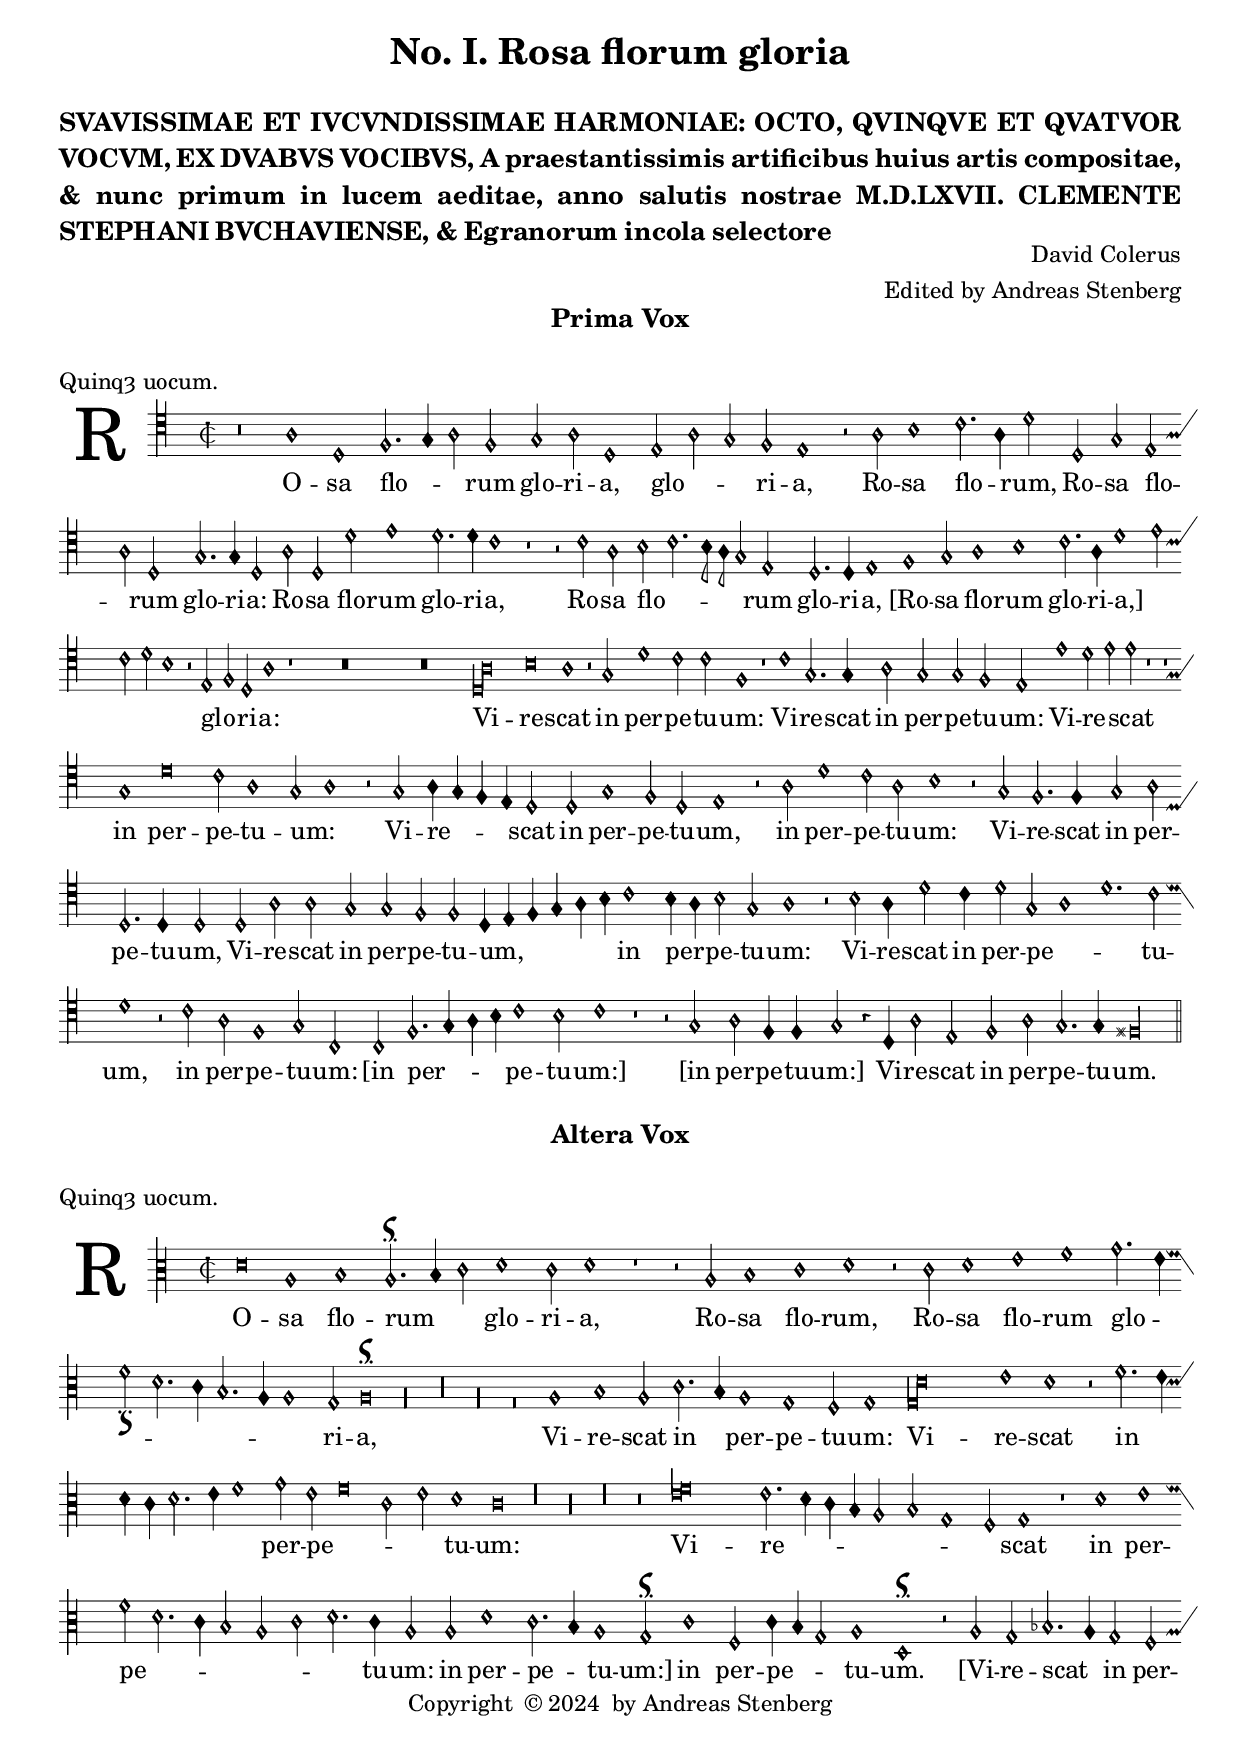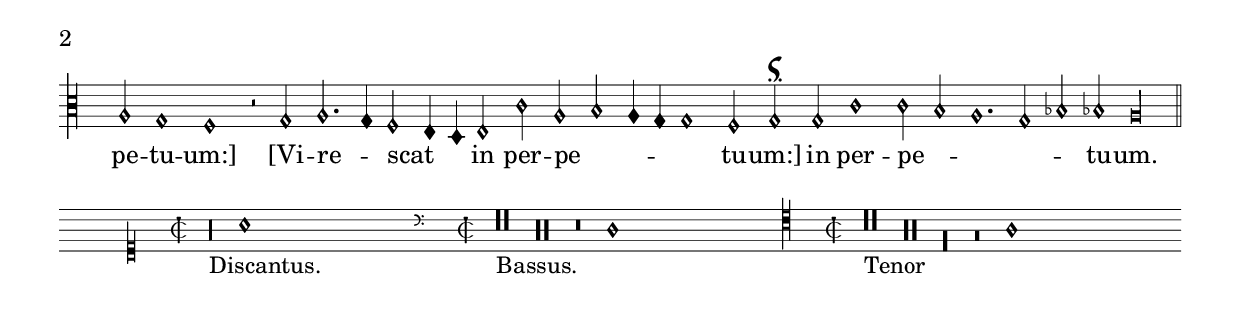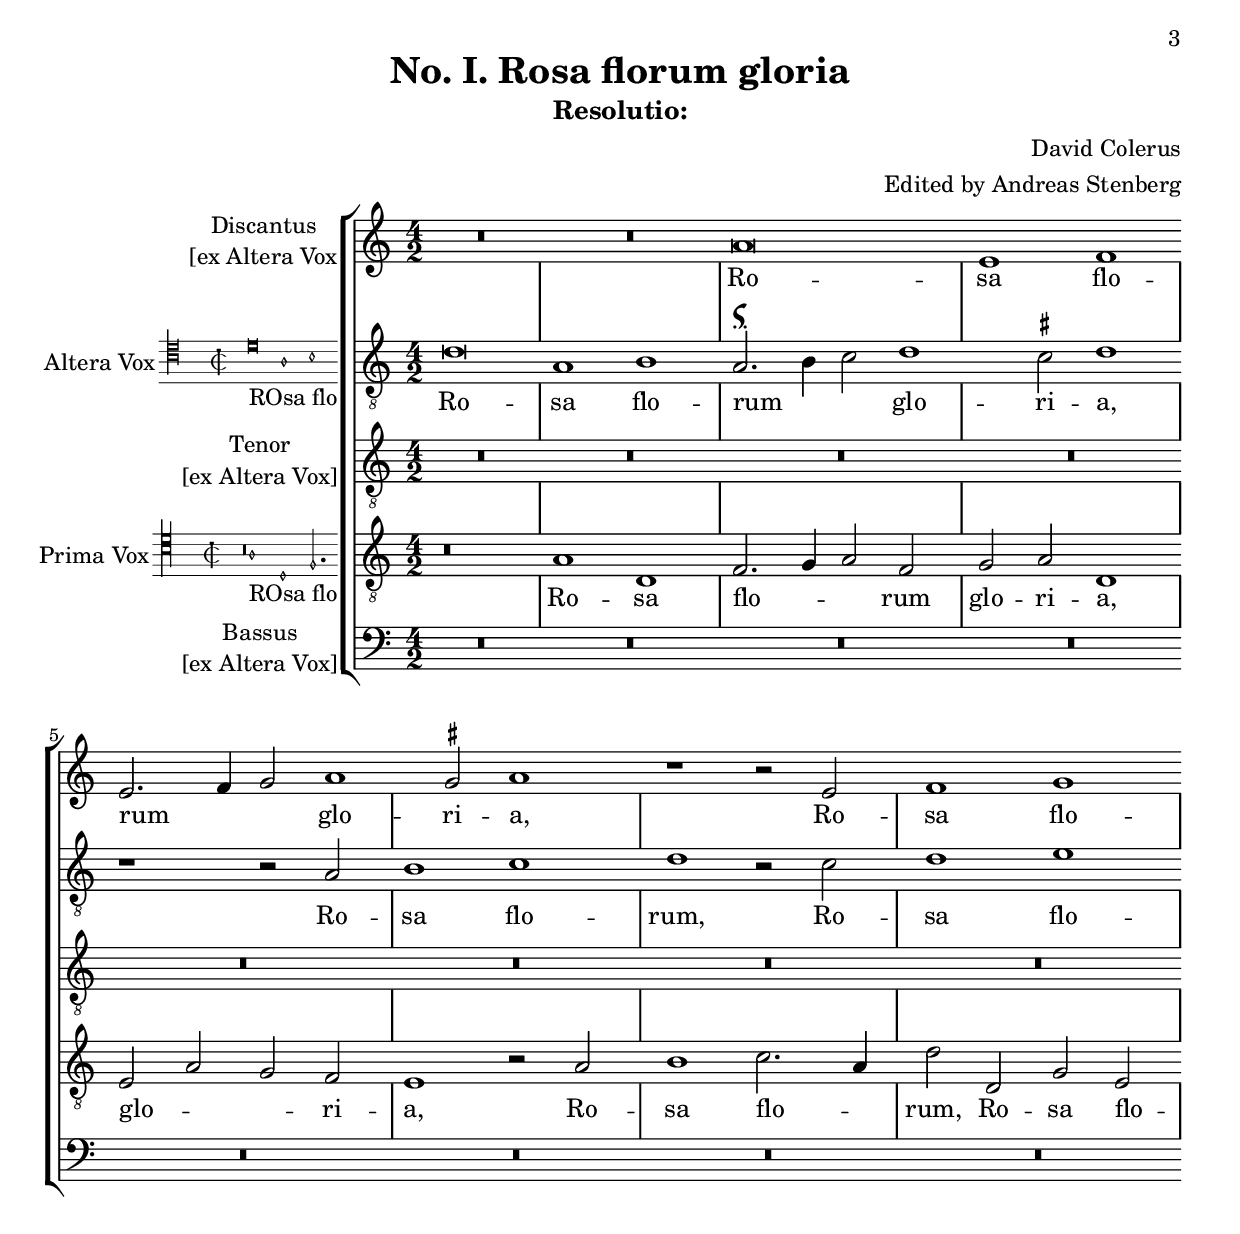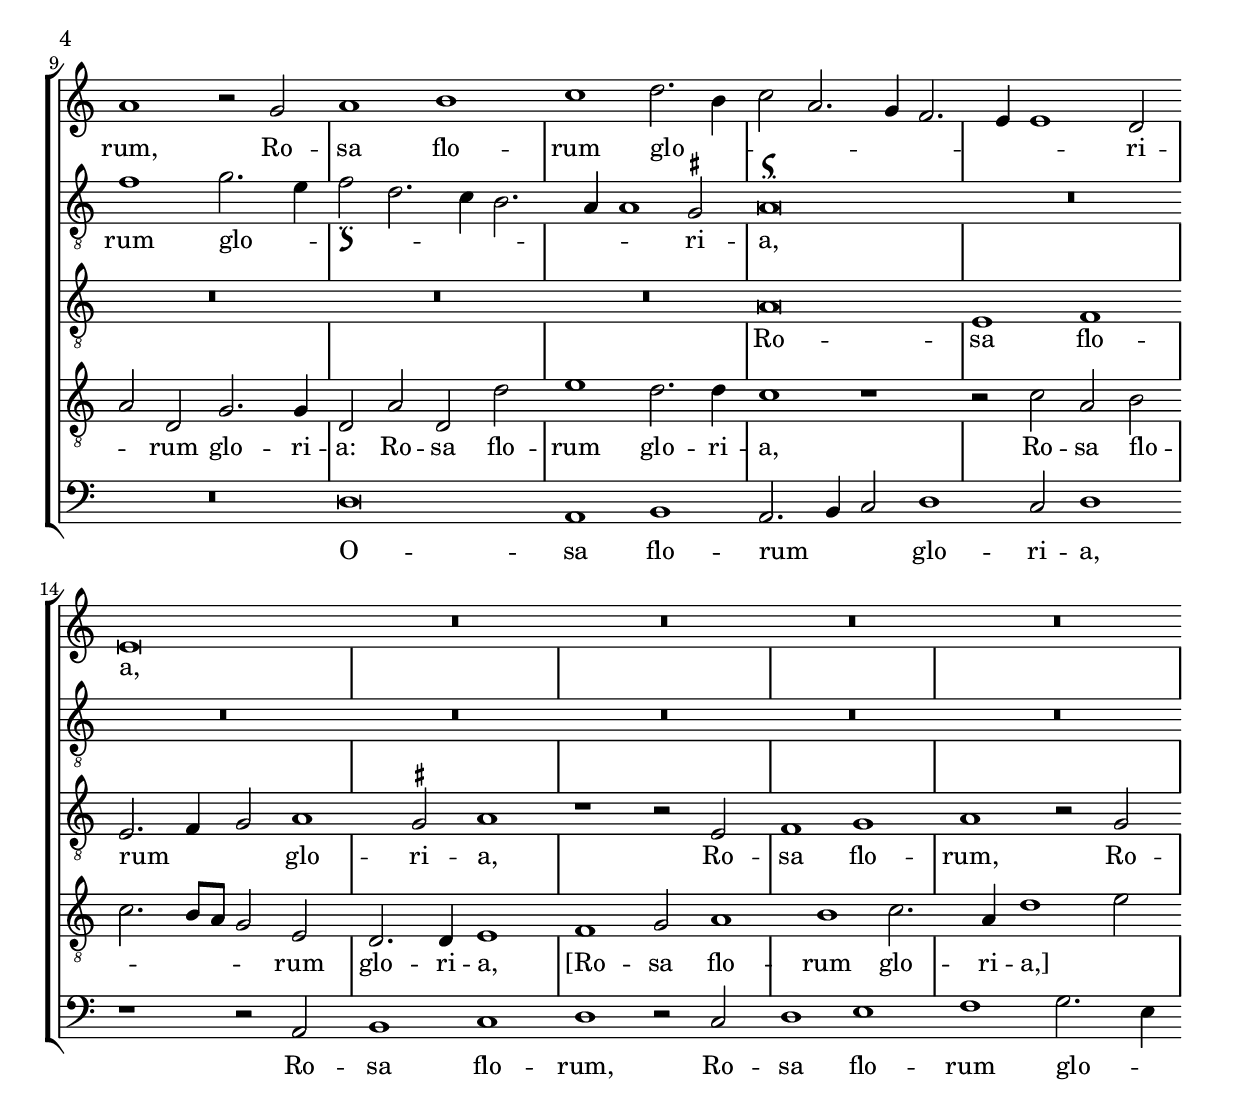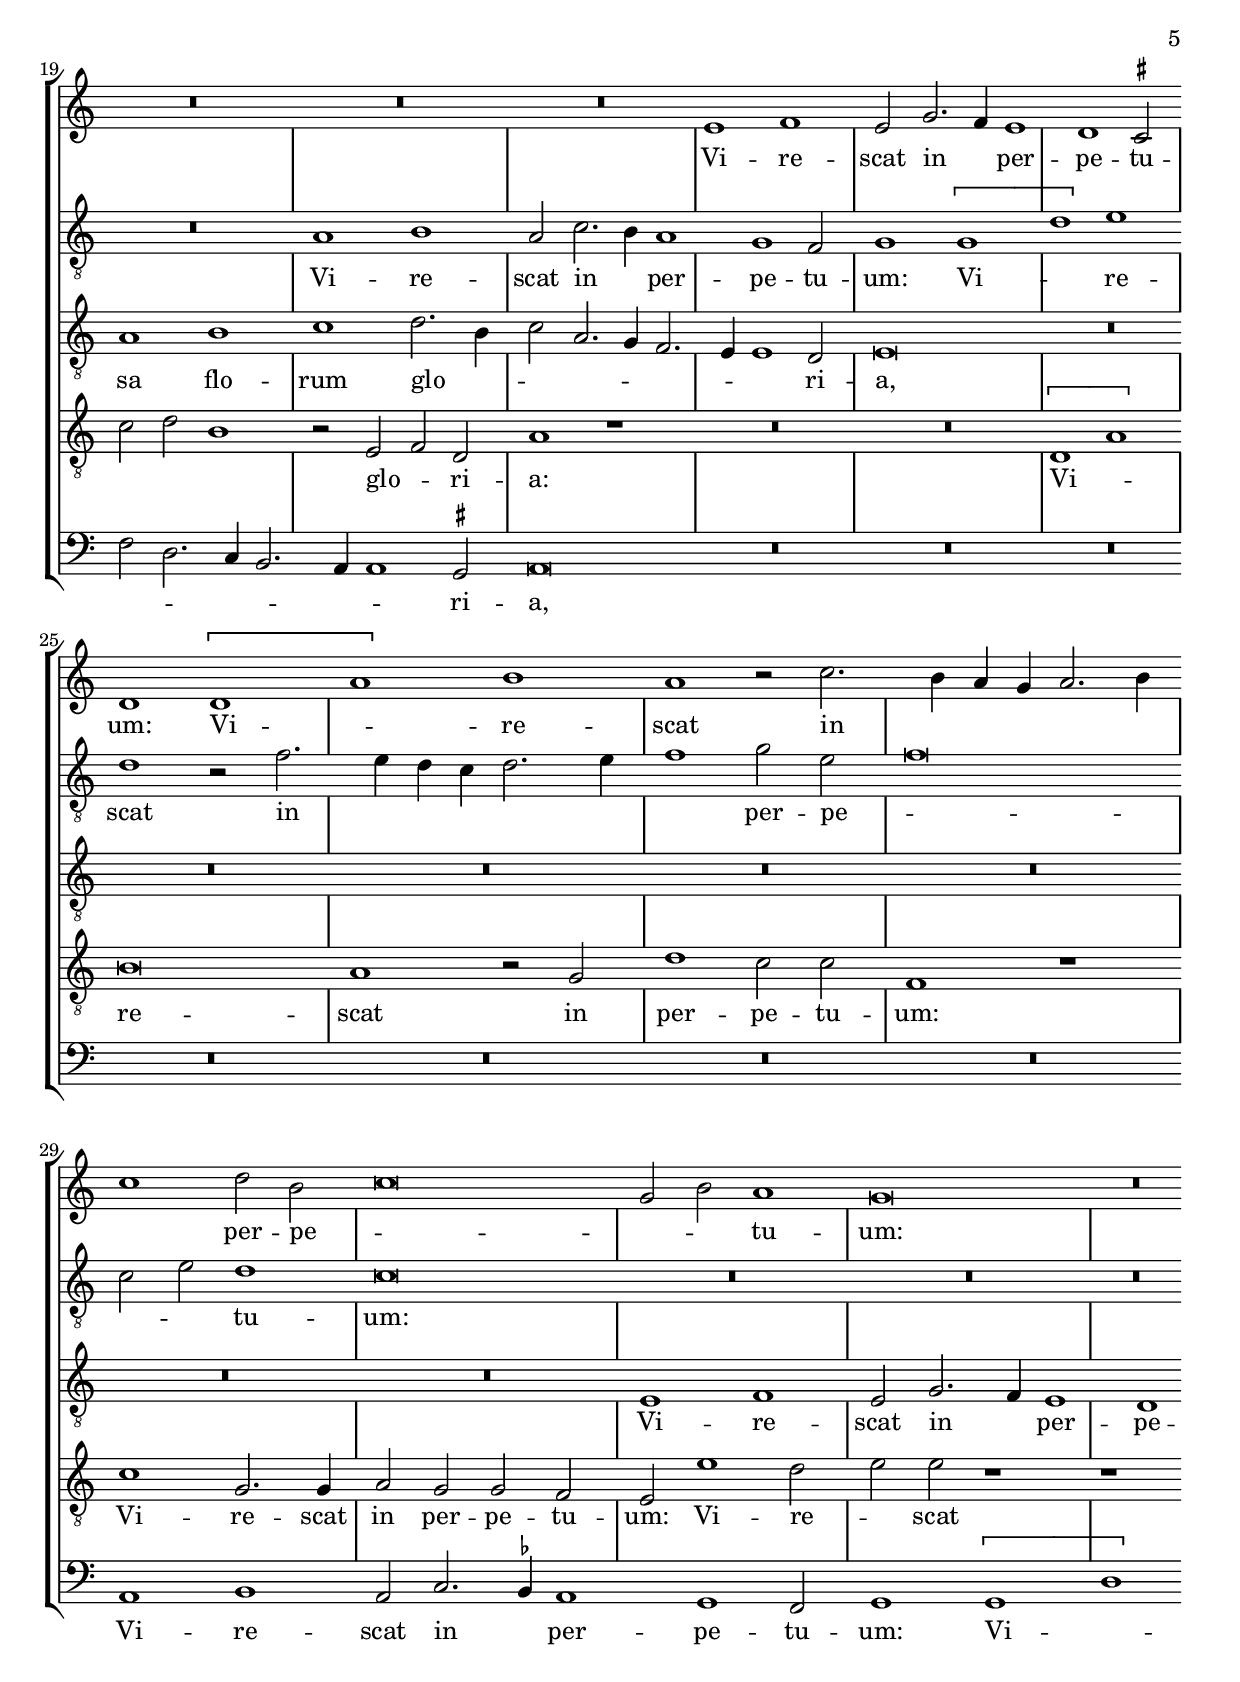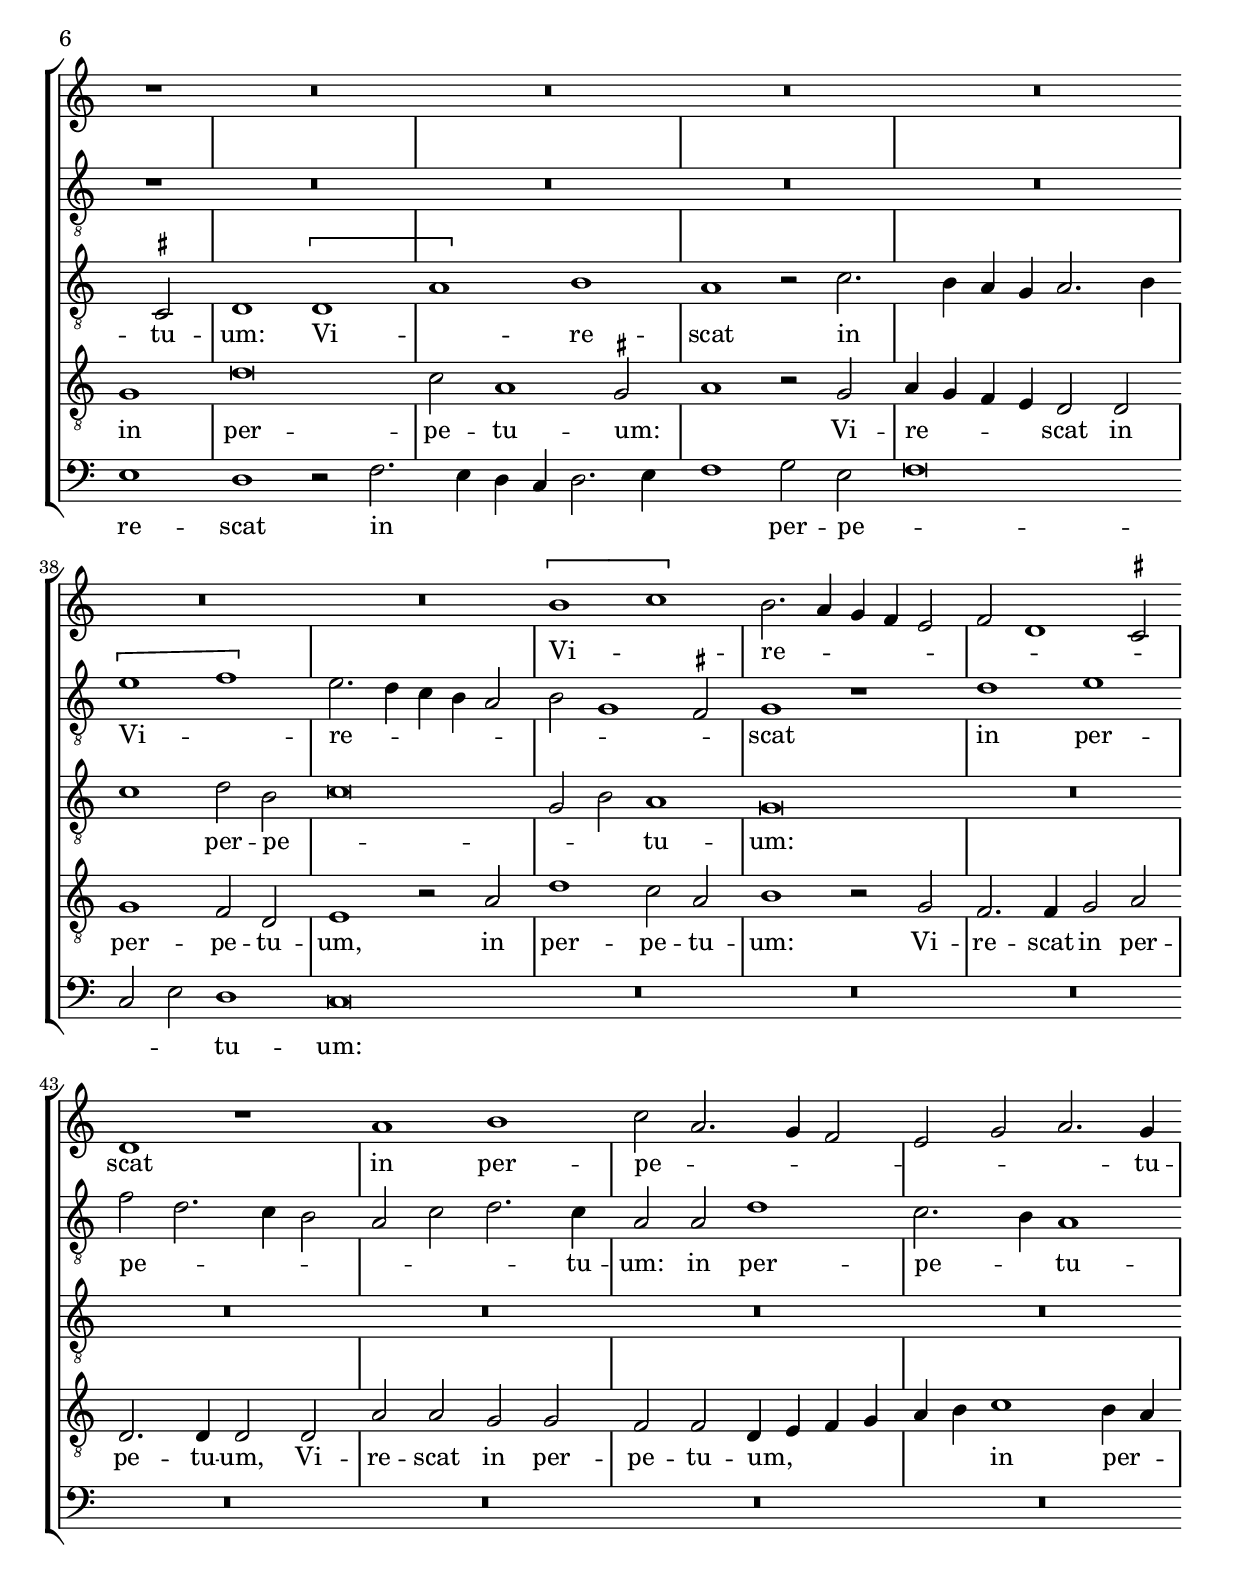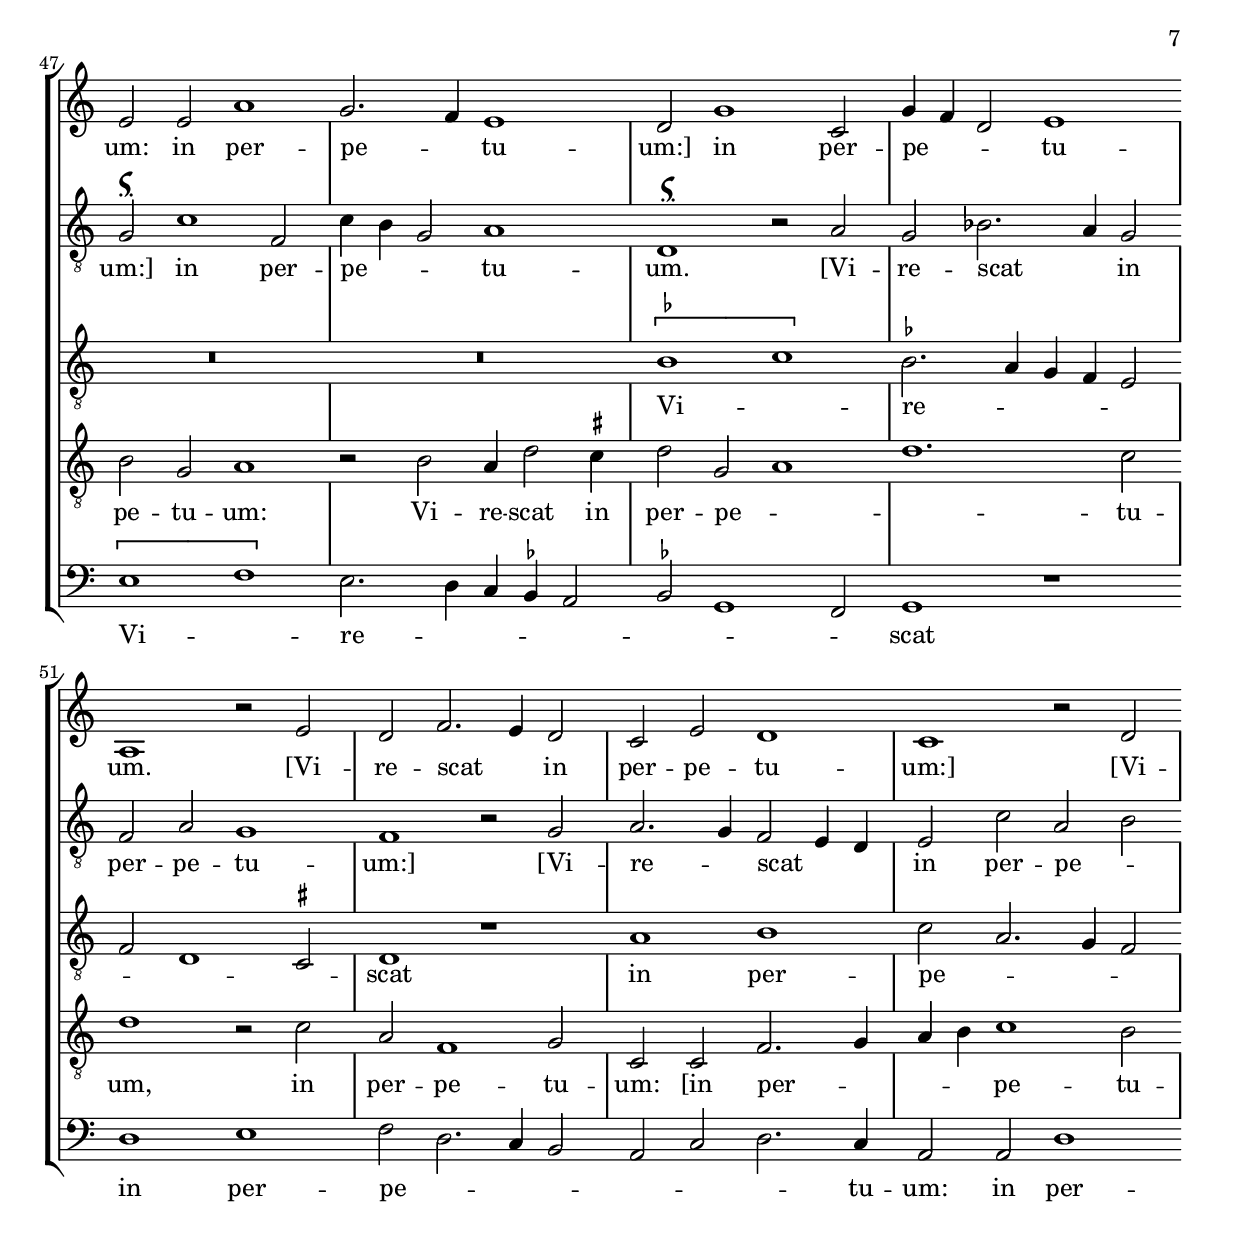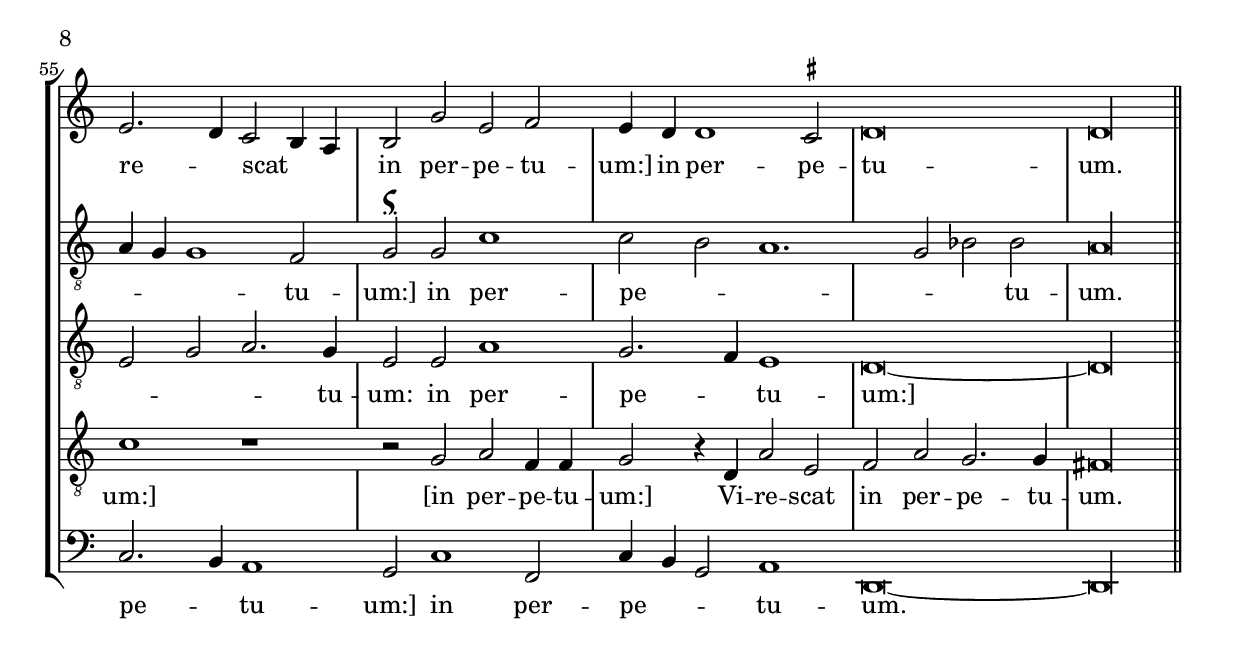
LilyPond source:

\version "2.24.3"
\include "deutsch.ly"
ficta = \once \set suggestAccidentals =##t

\header { 
  title = "No. I. Rosa florum gloria"
  subtitle = \markup \column { \vspace #1.0 \justify-string #"SVAVISSIMAE ET IVCVNDISSIMAE HARMONIAE: OCTO, QVINQVE ET QVATVOR VOCVM, EX DVABVS VOCIBVS, A praestantissimis artificibus huius artis compositae, & nunc primum in lucem aeditae, anno salutis nostrae M.D.LXVII. CLEMENTE STEPHANI BVCHAVIENSE, & Egranorum incola selectore" }
  composer = "David Colerus"
  arranger = "Edited by Andreas Stenberg"
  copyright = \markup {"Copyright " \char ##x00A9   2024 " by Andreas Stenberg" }
}

primaVox = \relative {
  \override NoteHead.style = #'petrucci
  \clef "petrucci-c4"
  
  \key c \major
  \time 2/2
  \set Timing.measureLength = #(ly:make-moment 4/2)
      r\breve 
      a1 d,1 
      f2.\melisma g4 a2\melismaEnd f2
      g2 a2 d,1
      e2\melisma a2 g2\melismaEnd f2
      e1 r2 a2
      h1 c2.\melisma a4\melismaEnd
      d2 d,2 g2 e2\melisma
      \break
      a2\melismaEnd d,2 g2. g4 
      d2 a'2 d,2 d'2
      e1 d2. d4 
      c1 r1 
      r2 c2 a2 h2\melisma
      c2. h8 a8 g2\melismaEnd e2
      d2. d4 e1
      f1 g2 a1 
      h1 c2.
      a4 d1\melisma e2
      \break
      c2 d2 h1\melismaEnd
      r2 e,2\melisma f2\melismaEnd d2 
      a'1 r1
      R\breve*2
      \[d,1\melisma a'\melismaEnd\]
      h\breve 
      a1 r2 g2 
      d'1 c2 c2
      f,1 r1
      c'1 g2. g4
      a2 g2 g2 f2
      e2 e'1 d2\melisma
      e2\melismaEnd e2 r1
      r1 
      \break
      g,1
      d'\breve
      c2 a1 g2\melisma
      a1\melismaEnd r2 g2
      a4\melisma g4 f4 e4\melismaEnd d2 d2
      g1 f2 d2 
      e1 r2 a2
      d1 c2 a2
      h1 r2 g2
      f2. f4 g2 a2
      \break
      d,2. d4 d2 d2
      a'2 a2 g2 g2
      f2 f2 d4\melisma e4 f4 g4 
      a4 h4\melismaEnd c1 h4\melisma a4\melismaEnd
      h2 g2 a1
      r2 h2 a4 d2 c4 
      d2 g,2\melisma a1
      d1.\melismaEnd c2
      \break
      d1 r2 c2
      a2 f1 g2
      c,2 c2 f2.\melisma g4 
      a4 h4\melismaEnd c1 h2
      c1 r1
      r2 g2 a2 f4 f4
      g2 r4 d4 a'2 e2
      f2 a2 g2. g4
      \cadenzaOn
      fis\longa
      \once \revert Staff.BarLine.transparent
      \bar "||"
      
}
primaWords = \lyricmode {
  O -- sa flo -- rum glo -- ri -- a, glo -- ri -- a,
  Ro -- sa flo -- rum, Ro -- sa flo -- rum glo -- ri -- a: 
  Ro -- sa flo -- rum glo -- ri -- a,
  Ro -- sa flo -- rum glo -- ri -- a,
  [Ro -- sa flo -- rum glo -- ri -- a,] glo -- ri -- a:
  Vi -- re -- scat in per -- pe -- tu -- um:
  Vi -- re -- scat in per -- pe -- tu -- um:
  Vi -- re -- scat in per -- pe -- tu -- um:
  Vi -- re -- scat in per -- pe -- tu -- um,
  in per -- pe -- tu -- um:
  Vi -- re -- scat in per -- pe -- tu -- um,
  Vi -- re -- scat in per -- pe -- tu -- um,
  in per -- pe  -- tu -- um:
  Vi -- re -- scat in per -- pe -- tu -- um,
  in per -- pe -- tu -- um: 
  [in per -- pe -- tu -- um:] 
  [in per -- pe -- tu -- um:] 
  Vi -- re -- scat in per -- pe -- tu -- um.
  
  
}
\score {
  <<
    \new MensuralVoice = "PrimaVox"
 \relative {
      \hide Score.BarNumber {
        \set Staff.instrumentName = \markup { \center-column { \fontsize #10 R } } 
        \primaVox
      }
    }
    \new Lyrics \lyricsto "PrimaVox" {
      \primaWords
    }
  >>
  \header {
    title = ##f
    subtitle = ##f
    composer = ##f
    arranger = ##f
    piece = "Quinqȝ uocum."
    instrument = \markup \center-column { "Prima Vox"  }
  }
  \layout {
    system-count = 6
  }
}

alteraVox = \relative {
  \override NoteHead.style = #'petrucci
  \clef "petrucci-c3"
  
  \key c \major
  \time 2/2
  d'\breve
  a1 h1
  a2.\signumcongruentiae\melisma h4 c2\melismaEnd d1
  c2 d1 
  r1 r2 a2
  h1 c1
  d1 r2 c2
  d1 e1 
  f1 g2.\melisma e4
  
  f2_\signumcongruentiae d2. c4 h2.
  a4 a1\melismaEnd g2
  a\breve^\signumcongruentiae
  a\longa\rest
  c\longa\rest
  a\longa\rest
  f\breve\rest
  a1 h1
  a2 c2.\melisma h4\melismaEnd a1
  g1 f2
  g1 \[g1\melisma 
  d'1\melismaEnd\] e1
  d1 r2 f2.\melisma
  e4 d4 c4 d2. e4
  
  f1\melismaEnd g2 e2\melisma
  f\breve\melisma 
  c2 e2\melismaEnd d1
  c\breve
  e\longa\rest
  c\longa\rest
  e\longa\rest 
  c\breve \rest
  \[e1\melisma f1\melismaEnd\] 
  e2.\melisma d4 c4 h4 a2  
  h2 g1 f2\melismaEnd
  g1 r1
  d'1 e1
  f2\melisma d2. c4 h2
  
  a2 c2 d2.\melismaEnd c4 
  a2 a2 d1
  c2.\melisma h4\melismaEnd a1
  g2^\signumcongruentiae c1 f,2
  c'4\melisma h4 g2\melismaEnd a1
  d,1^\signumcongruentiae\melismaEnd
  \once \revert Staff.BarLine.transparent
  r2 a'2 g2 b2.\melisma
  a4\melismaEnd g2 f2 a2
  g1 f1
  
  r2 g2 a2.\melisma g4\melismaEnd
  f2\melisma e4 d4\melismaEnd e2 c'2
  a2\melisma h2 a4 g4 g1\melismaEnd 
  f2 g2^\signumcongruentiae g2 c1
  c2\melisma h2 a1.
  g2 b2\melismaEnd b2
  a\longa
  \revert Staff.BarLine.transparent
  \bar "||"
  \break
  \once \override Staff.TimeSignature.break-visibility = #all-invisible
  \once \override Staff.Clef.break-visibility = #all-invisible
  s\breve
  
  \clef "petrucci-c1" \time  2/2 g'\longa\rest_"Discantus."  a1 s\breve*2
  \clef "mensural-f" \time  2/2  \override Rest.style =#'neomensural f,\maxima \rest_"Bassus." d\maxima \rest d\breve\rest d1 s\breve*2
  \clef "petrucci-c4" \time  2/2  c'\maxima \rest_"Tenor" a\maxima\rest f\longa \rest f\breve \rest a1 s\breve*2
}
alteraWords = \lyricmode {
  O -- sa flo -- rum glo -- ri -- a, 
  Ro -- sa flo -- rum,
  Ro -- sa flo -- rum glo -- ri -- a, 
  Vi -- re -- scat in per -- pe -- tu -- um: 
  Vi -- re -- scat in per -- pe -- tu -- um: 
  Vi -- re -- scat in per -- pe -- tu -- um: in per -- pe -- tu -- um:] 
  in per -- pe -- tu -- um.
  [Vi -- re -- scat in per -- pe -- tu -- um:]
  [Vi -- re -- scat in per -- pe -- tu -- um:]
  in per -- pe -- tu -- um.
  
  
}

diatonic = \relative {
  f, g a b c d e f g a b c
}
\score {
  <<
    \new MensuralVoice = "SecundaVox" \relative {
      \hide Score.BarNumber {
      \set Staff.instrumentName = \markup { \center-column { \fontsize #10 R } } 
      \alteraVox
      }
    }
    \new Lyrics \lyricsto "SecundaVox" {
      \alteraWords
    }
  >>
  \header {
    title = ##f
    subtitle = ##f
    composer = ##f
    arranger = ##f
    instrument = \markup \center-column { "Altera Vox"  }
    piece = "Quinqȝ uocum."
  }
  \layout {
    system-count = 6
  }
}

%% Resolutio
\pageBreak

\score {
  
  \new StaffGroup <<
  \new Staff <<
    \new Voice = Discantus {
      \set Staff.instrumentName = \markup \center-column { "Discantus" "[ex Altera Vox"  }
      \override Staff.InstrumentName.self-alignment-X = #RIGHT
      \clef "treble"
      \key c \major
      \set Staff.midiInstrument = "choir aahs"
  \relative { 
  R\breve*2
  a'\breve
  e1 f1
  e2.\melisma f4 g2\melismaEnd a1
  \ficta gis2 a1
  r1 r2 e2 
  f1 g1 
  a1 r2 g2 
  a1 h1 
  c1 d2.\melisma h4
  
  c2 a2. g4 f2.
  e4 e1\melismaEnd d2 
  e\breve
  R\breve*7
  e1 f1
  e2 g2.\melisma f4\melismaEnd e1
  d1 \ficta cis2 
  d1 \[d1\melisma 
  a'1\melismaEnd\] h1
  a1 r2 c2.\melisma 
  h4 a4 g4 a2. h4
  
  c1\melismaEnd d2 h2\melisma
  c\breve 
  g2 h2\melismaEnd a1
  g\breve
  R\breve*7
  \[h1\melisma c1\melismaEnd\]
  h2.\melisma a4 g4 f4 e2
  f2 d1 \ficta cis2\melismaEnd 
  d1 r1
  a'1 h1
  c2\melisma a2. g4 f2
  
  e2 g2 a2.\melismaEnd g4
  e2 e2 a1
  g2.\melisma f4\melismaEnd 
  e1 d2 g1
  c,2 g'4\melisma f4 d2\melismaEnd
  e1 a,1
  r2 e'2 d2 f2.\melisma e4\melismaEnd d2 
  c2 e2 d1
  c1 
  
  r2 d2 
  e2.\melisma d4\melismaEnd c2\melisma h4 a4\melismaEnd 
  h2 g'2 e2 f2 
  e4 d4 d1 \ficta cis2
  d\breve
  d\longa
  
  \once \revert Staff.BarLine.transparent
  \bar "||"
  \cadenzaOff
    }
    }
    \new Lyrics \lyricsto Discantus { 
  Ro -- sa flo -- rum glo -- ri -- a, 
  Ro -- sa flo -- rum,
  Ro -- sa flo -- rum glo -- ri -- a, 
  Vi -- re -- scat in per -- pe -- tu -- um: 
  Vi -- re -- scat in per -- pe -- tu -- um: 
  Vi -- re -- scat in per -- pe -- tu -- um: in per -- pe -- tu -- um:] 
  in per -- pe -- tu -- um.
  [Vi -- re -- scat in per -- pe -- tu -- um:]
  [Vi -- re -- scat in per -- pe -- tu -- um:]
  in per -- pe -- tu -- um.
     }
  >>
  
  \new Staff <<
    \new Voice = AlteraVox {
      \set Staff.instrumentName = "Altera Vox"
      \override Staff.InstrumentName.self-alignment-X = #RIGHT
      \incipit { \clef "mensural-c4" \key c \major \time 2/2 d'\breve_"ROsa flo" a1 h1 }
      \set Staff.midiInstrument = "choir aahs"
      \relative {   \clef "treble_8"
      \key c \major
  d'\breve
  a1 h1
  a2.\signumcongruentiae\melisma h4 c2\melismaEnd d1
  \ficta cis2 d1 
  r1 r2 a2
  h1 c1
  d1 r2 c2
  d1 e1 
  f1 g2.\melisma e4
  
  f2_\signumcongruentiae d2. c4 h2.
  a4 a1\melismaEnd \ficta gis2
  a\breve^\signumcongruentiae
  R\longa
  R\longa
  R\longa
  R\breve
  a1 h1
  a2 c2.\melisma h4\melismaEnd a1
  g1 f2
  g1 \[g1\melisma 
  d'1\melismaEnd\] e1
  d1 r2 f2.\melisma
  e4 d4 c4 d2. e4
  
  f1\melismaEnd g2 e2\melisma
  f\breve\melisma 
  c2 e2\melismaEnd d1
  c\breve
  R\longa
  R\longa
  R\longa 
  R\breve 
  \[e1\melisma f1\melismaEnd\] 
  e2.\melisma d4 c4 h4 a2  
  h2 g1 \ficta fis2\melismaEnd
  g1 r1
  d'1 e1
  f2\melisma d2. c4 h2
  
  a2 c2 d2.\melismaEnd c4 
  a2 a2 d1
  c2.\melisma h4\melismaEnd a1
  g2^\signumcongruentiae c1 f,2
  c'4\melisma h4 g2\melismaEnd a1
  d,1^\signumcongruentiae\melismaEnd
  \once \revert Staff.BarLine.transparent
  r2 a'2 g2 b2.\melisma
  a4\melismaEnd g2 f2 a2
  g1 f1
  
  r2 g2 a2.\melisma g4\melismaEnd
  f2\melisma e4 d4\melismaEnd e2 c'2
  a2\melisma h2 a4 g4 g1\melismaEnd 
  f2 g2^\signumcongruentiae g2 c1
  c2\melisma h2 a1.
  g2 b2\melismaEnd b2
  a\longa
  \revert Staff.BarLine.transparent
  \bar "||"
  \once \revert Staff.BarLine.transparent
  \bar "||"
   }

    }
    \new Lyrics \lyricsto AlteraVox { 
  Ro -- sa flo -- rum glo -- ri -- a, 
  Ro -- sa flo -- rum,
  Ro -- sa flo -- rum glo -- ri -- a, 
  Vi -- re -- scat in per -- pe -- tu -- um: 
  Vi -- re -- scat in per -- pe -- tu -- um: 
  Vi -- re -- scat in per -- pe -- tu -- um: in per -- pe -- tu -- um:] 
  in per -- pe -- tu -- um.
  [Vi -- re -- scat in per -- pe -- tu -- um:]
  [Vi -- re -- scat in per -- pe -- tu -- um:]
  in per -- pe -- tu -- um.
  
}
  >>
  
  \new Staff <<
    \new Voice = Tenor {
      \set Staff.instrumentName = \markup \center-column { "Tenor" "[ex Altera Vox]" }
      \override Staff.InstrumentName.self-alignment-X = #RIGHT
      \set Staff.midiInstrument = "choir aahs"
      %\modalTranspose c f \diatonic  
      \relative {
       \clef "treble_8"
      \key c \major
       
      R\breve*11
  a\breve
  e1 f1
  e2.\melisma f4 g2\melismaEnd a1
  \ficta gis2 a1
  r1 r2 e2 
  f1 g1 
  a1 r2 g2 
  a1 h1 
  c1 d2.\melisma h4
  
  c2 a2. g4 f2.
  e4 e1\melismaEnd d2 
  e\breve
  R\breve*7
  e1 f1
  e2 g2.\melisma f4\melismaEnd e1
  d1 \ficta cis2 
  d1 \[d1\melisma 
  a'1\melismaEnd\] h1
  a1 r2 c2.\melisma 
  h4 a4 g4 a2. h4
  
  c1\melismaEnd d2 h2\melisma
  c\breve 
  g2 h2\melismaEnd a1
  g\breve
  R\breve*7
  \[\ficta b1\melisma c1\melismaEnd\]
  \ficta b2.\melisma a4 g4 f4 e2
  f2 d1 \ficta cis2\melismaEnd 
  d1 r1
  a'1 h1
  c2\melisma a2. g4 f2
  
  e2 g2 a2.\melismaEnd g4
  e2 e2 a1
  g2.\melisma f4\melismaEnd 
  e1 d\breve~
  d\longa
      \once \revert Staff.BarLine.transparent
      \bar "||"
    }
    
       
    }
    \new Lyrics \lyricsto Tenor { 
    Ro -- sa flo -- rum glo -- ri -- a, 
  Ro -- sa flo -- rum,
  Ro -- sa flo -- rum glo -- ri -- a, 
  Vi -- re -- scat in per -- pe -- tu -- um: 
  Vi -- re -- scat in per -- pe -- tu -- um: 
  Vi -- re -- scat in per -- pe -- tu -- um: in per -- pe -- tu -- um:] 
  in per -- pe -- tu -- um.
  [Vi -- re -- scat in per -- pe -- tu -- um:]
  [Vi -- re -- scat in per -- pe -- tu -- um:]
  in per -- pe -- tu -- um.
  }
  >>
  
  \new Staff <<
    \new Voice = PrimaVox {
      \set Staff.instrumentName = "Prima Vox"
      \override Staff.InstrumentName.self-alignment-X = #RIGHT
      \incipit { \clef "petrucci-c4" \key c \major
      \time 2/2
      r\breve 
      a1_"ROsa flo" d1 f2.
      }
      \set Staff.midiInstrument = "choir aahs"
      \clef "G_8"
      \key c \major
      \time 4/2
      \set Timing.measureLength = #(ly:make-moment 4/2)
      \relative {
      r\breve 
      a1 d,1 
      f2.\melisma g4 a2\melismaEnd f2
      g2 a2 d,1
      e2\melisma a2 g2\melismaEnd f2
      e1 r2 a2
      h1 c2.\melisma a4\melismaEnd
      d2 d,2 g2 e2\melisma
      \break
      a2\melismaEnd d,2 g2. g4 
      d2 a'2 d,2 d'2
      e1 d2. d4 
      c1 r1 
      r2 c2 a2 h2\melisma
      c2. h8 a8 g2\melismaEnd e2
      d2. d4 e1
      f1 g2 a1 
      h1 c2.
      a4 d1\melisma e2
      \break
      c2 d2 h1\melismaEnd
      r2 e,2\melisma f2\melismaEnd d2 
      a'1 r1
      R\breve*2
      \[d,1\melisma a'\melismaEnd\]
      h\breve 
      a1 r2 g2 
      d'1 c2 c2
      f,1 r1
      c'1 g2. g4
      a2 g2 g2 f2
      e2 e'1 d2\melisma
      e2\melismaEnd e2 r1
      r1 
      \break
      g,1
      d'\breve
      c2 a1 \ficta gis2\melisma
      a1\melismaEnd r2 g2
      a4\melisma g4 f4 e4\melismaEnd d2 d2
      g1 f2 d2 
      e1 r2 a2
      d1 c2 a2
      h1 r2 g2
      f2. f4 g2 a2
      \break
      d,2. d4 d2 d2
      a'2 a2 g2 g2
      f2 f2 d4\melisma e4 f4 g4 
      a4 h4\melismaEnd c1 h4\melisma a4\melismaEnd
      h2 g2 a1
      r2 h2 a4 d2 \ficta cis4 
      d2 g,2\melisma a1
      d1.\melismaEnd c2
      \break
      d1 r2 c2
      a2 f1 g2
      c,2 c2 f2.\melisma g4 
      a4 h4\melismaEnd c1 h2
      c1 r1
      r2 g2 a2 f4 f4
      g2 r4 d4 a'2 e2
      f2 a2 g2. g4
      \cadenzaOn
      fis\longa
      \once \revert Staff.BarLine.transparent
      \bar "||"
      }
    }
    \new Lyrics \lyricsto PrimaVox { 
  Ro -- sa flo -- rum glo -- ri -- a, glo -- ri -- a,
  Ro -- sa flo -- rum, Ro -- sa flo -- rum glo -- ri -- a: 
  Ro -- sa flo -- rum glo -- ri -- a,
  Ro -- sa flo -- rum glo -- ri -- a,
  [Ro -- sa flo -- rum glo -- ri -- a,] glo -- ri -- a:
  Vi -- re -- scat in per -- pe -- tu -- um:
  Vi -- re -- scat in per -- pe -- tu -- um:
  Vi -- re -- scat in per -- pe -- tu -- um:
  Vi -- re -- scat in per -- pe -- tu -- um,
  in per -- pe -- tu -- um:
  Vi -- re -- scat in per -- pe -- tu -- um,
  Vi -- re -- scat in per -- pe -- tu -- um,
  in per -- pe  -- tu -- um:
  Vi -- re -- scat in per -- pe -- tu -- um,
  in per -- pe -- tu -- um: 
  [in per -- pe -- tu -- um:] 
  [in per -- pe -- tu -- um:] 
  Vi -- re -- scat in per -- pe -- tu -- um.
  
 }
  >>

  
  \new Staff <<
    \new Voice = Bassus {
      \set Staff.instrumentName = \markup \center-column { "Bassus"  "[ex Altera Vox]" }
      \override Staff.InstrumentName.self-alignment-X = #RIGHT
      \set Staff.midiInstrument = "choir aahs"
      %\modalTranspose c f \diatonic  
      \relative {
       \clef "bass"
      \key c \major
       R\breve*9
       d\breve
  a1 h1
  a2.\melisma h4 c2\melismaEnd d1
  c2 d1 
  r1 r2 a2
  h1 c1
  d1 r2 c2
  d1 e1 
  f1 g2.\melisma e4
  
  f2 d2. c4 h2.
  a4 a1\melismaEnd \ficta gis2
  a\breve
  R\longa
  R\longa
  R\longa
  R\breve
  a1 h1
  a2 c2.\melisma \ficta b4\melismaEnd a1
  g1 f2
  g1 \[g1\melisma 
  d'1\melismaEnd\] e1
  d1 r2 f2.\melisma
  e4 d4 c4 d2. e4
  
  f1\melismaEnd g2 e2\melisma
  f\breve\melisma 
  c2 e2\melismaEnd d1
  c\breve
  R\longa
  R\longa
  R\longa 
  R\breve
  \[e1\melisma f1\melismaEnd\] 
  e2.\melisma d4 c4 \ficta b4 a2  
  \ficta b2 g1 f2\melismaEnd
  g1 r1
  d'1 e1
  f2\melisma d2. c4 h2
  
  a2 c2 d2.\melismaEnd c4 
  a2 a2 d1
  c2.\melisma h4\melismaEnd a1
  g2 c1 f,2
  c'4\melisma h4 g2\melismaEnd a1
  d,\breve~
  d\longa\melismaEnd
  \once \revert Staff.BarLine.transparent
  \revert Staff.BarLine.transparent
  \bar "||"
  
      
      \once \revert Staff.BarLine.transparent
      \bar "||"
    }
    
       
    }
    \new Lyrics \lyricsto Bassus { 
  O -- sa flo -- rum glo -- ri -- a, 
  Ro -- sa flo -- rum,
  Ro -- sa flo -- rum glo -- ri -- a, 
  Vi -- re -- scat in per -- pe -- tu -- um: 
  Vi -- re -- scat in per -- pe -- tu -- um: 
  Vi -- re -- scat in per -- pe -- tu -- um: in per -- pe -- tu -- um:] 
  in per -- pe -- tu -- um.
  [Vi -- re -- scat in per -- pe -- tu -- um:]
  [Vi -- re -- scat in per -- pe -- tu -- um:]
  in per -- pe -- tu -- um.
    }
  >>

  >>
  \layout
  {
    indent = 5\cm
    incipit-width = 3\cm
     \context {
    \Staff
    measureBarType = "-span|"
  }
  }
  \midi {
    
    \tempo 1 = 80
  }
  \header {
    subtitle = "Resolutio:"
  }
}

\paper {
  
  print-all-headers = ##t
  ragged-last = ##f
  ragged-bottom = ##t
  page-breaking = #ly:minimal-breaking
}